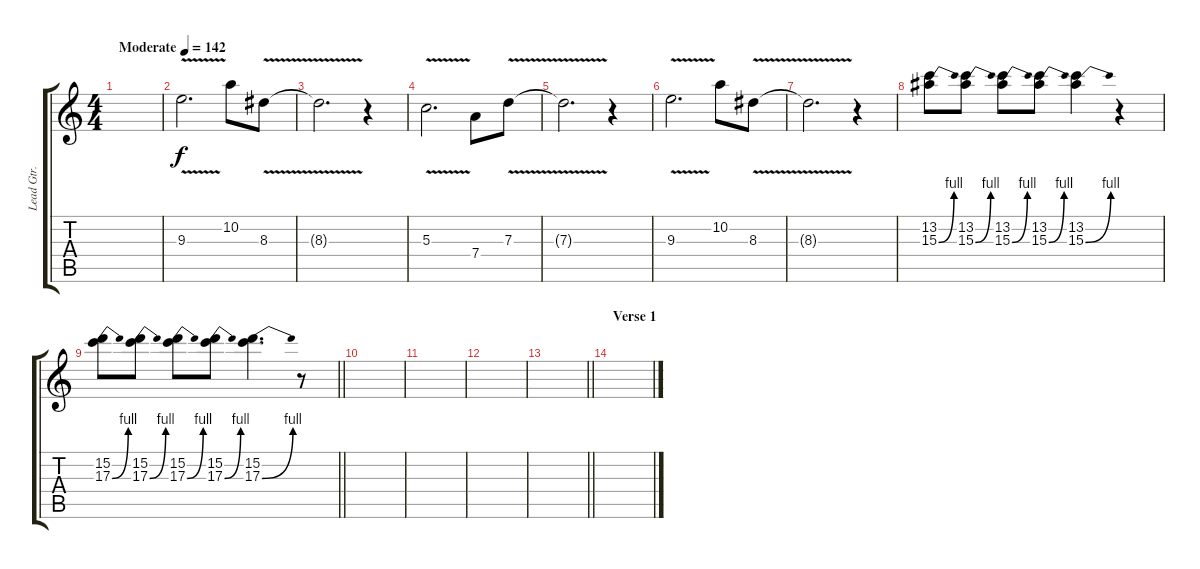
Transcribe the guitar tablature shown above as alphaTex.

\track ("Lead Gtr." "Lead Gtr.") {instrument distortionguitar}
\staff {score tabs}
\tuning (E4 B3 G3 D3 A2 E2) {hide}
\ts (4 4)
\tempo (142 "Moderate")
\clef g2
\ks c
|
9.3{v}.2{d} 10.2.8 8.3{v}.8 |
8.3{t}.2{d} r.4 |
5.3{v}.2{d} 7.4.8 7.3{v}.8 |
7.3{t}.2{d} r.4 |
9.3{v}.2{d} 10.2.8 8.3{v}.8 |
8.3{t}.2{d} r.4 |
(13.2 15.3{be (bend 0 0 60 4)}).8 (13.2 15.3{be (bend 0 0 60 4)}).8 (13.2 15.3{be (bend 0 0 60 4)}).8 (13.2 15.3{be (bend 0 0 60 4)}).8 (13.2 15.3{be (bend 0 0 60 4)}).4 r.4 |
\barLineRight lightlight
(15.2 17.3{be (bend 0 0 60 4)}).8 (15.2 17.3{be (bend 0 0 60 4)}).8 (15.2 17.3{be (bend 0 0 60 4)}).8 (15.2 17.3{be (bend 0 0 60 4)}).8 (15.2 17.3{be (bend 0 0 60 4)}).4{d} r.8 |
\section ("" "")
|
|
|
\barLineRight lightlight
|
\section ("" "Verse 1")
